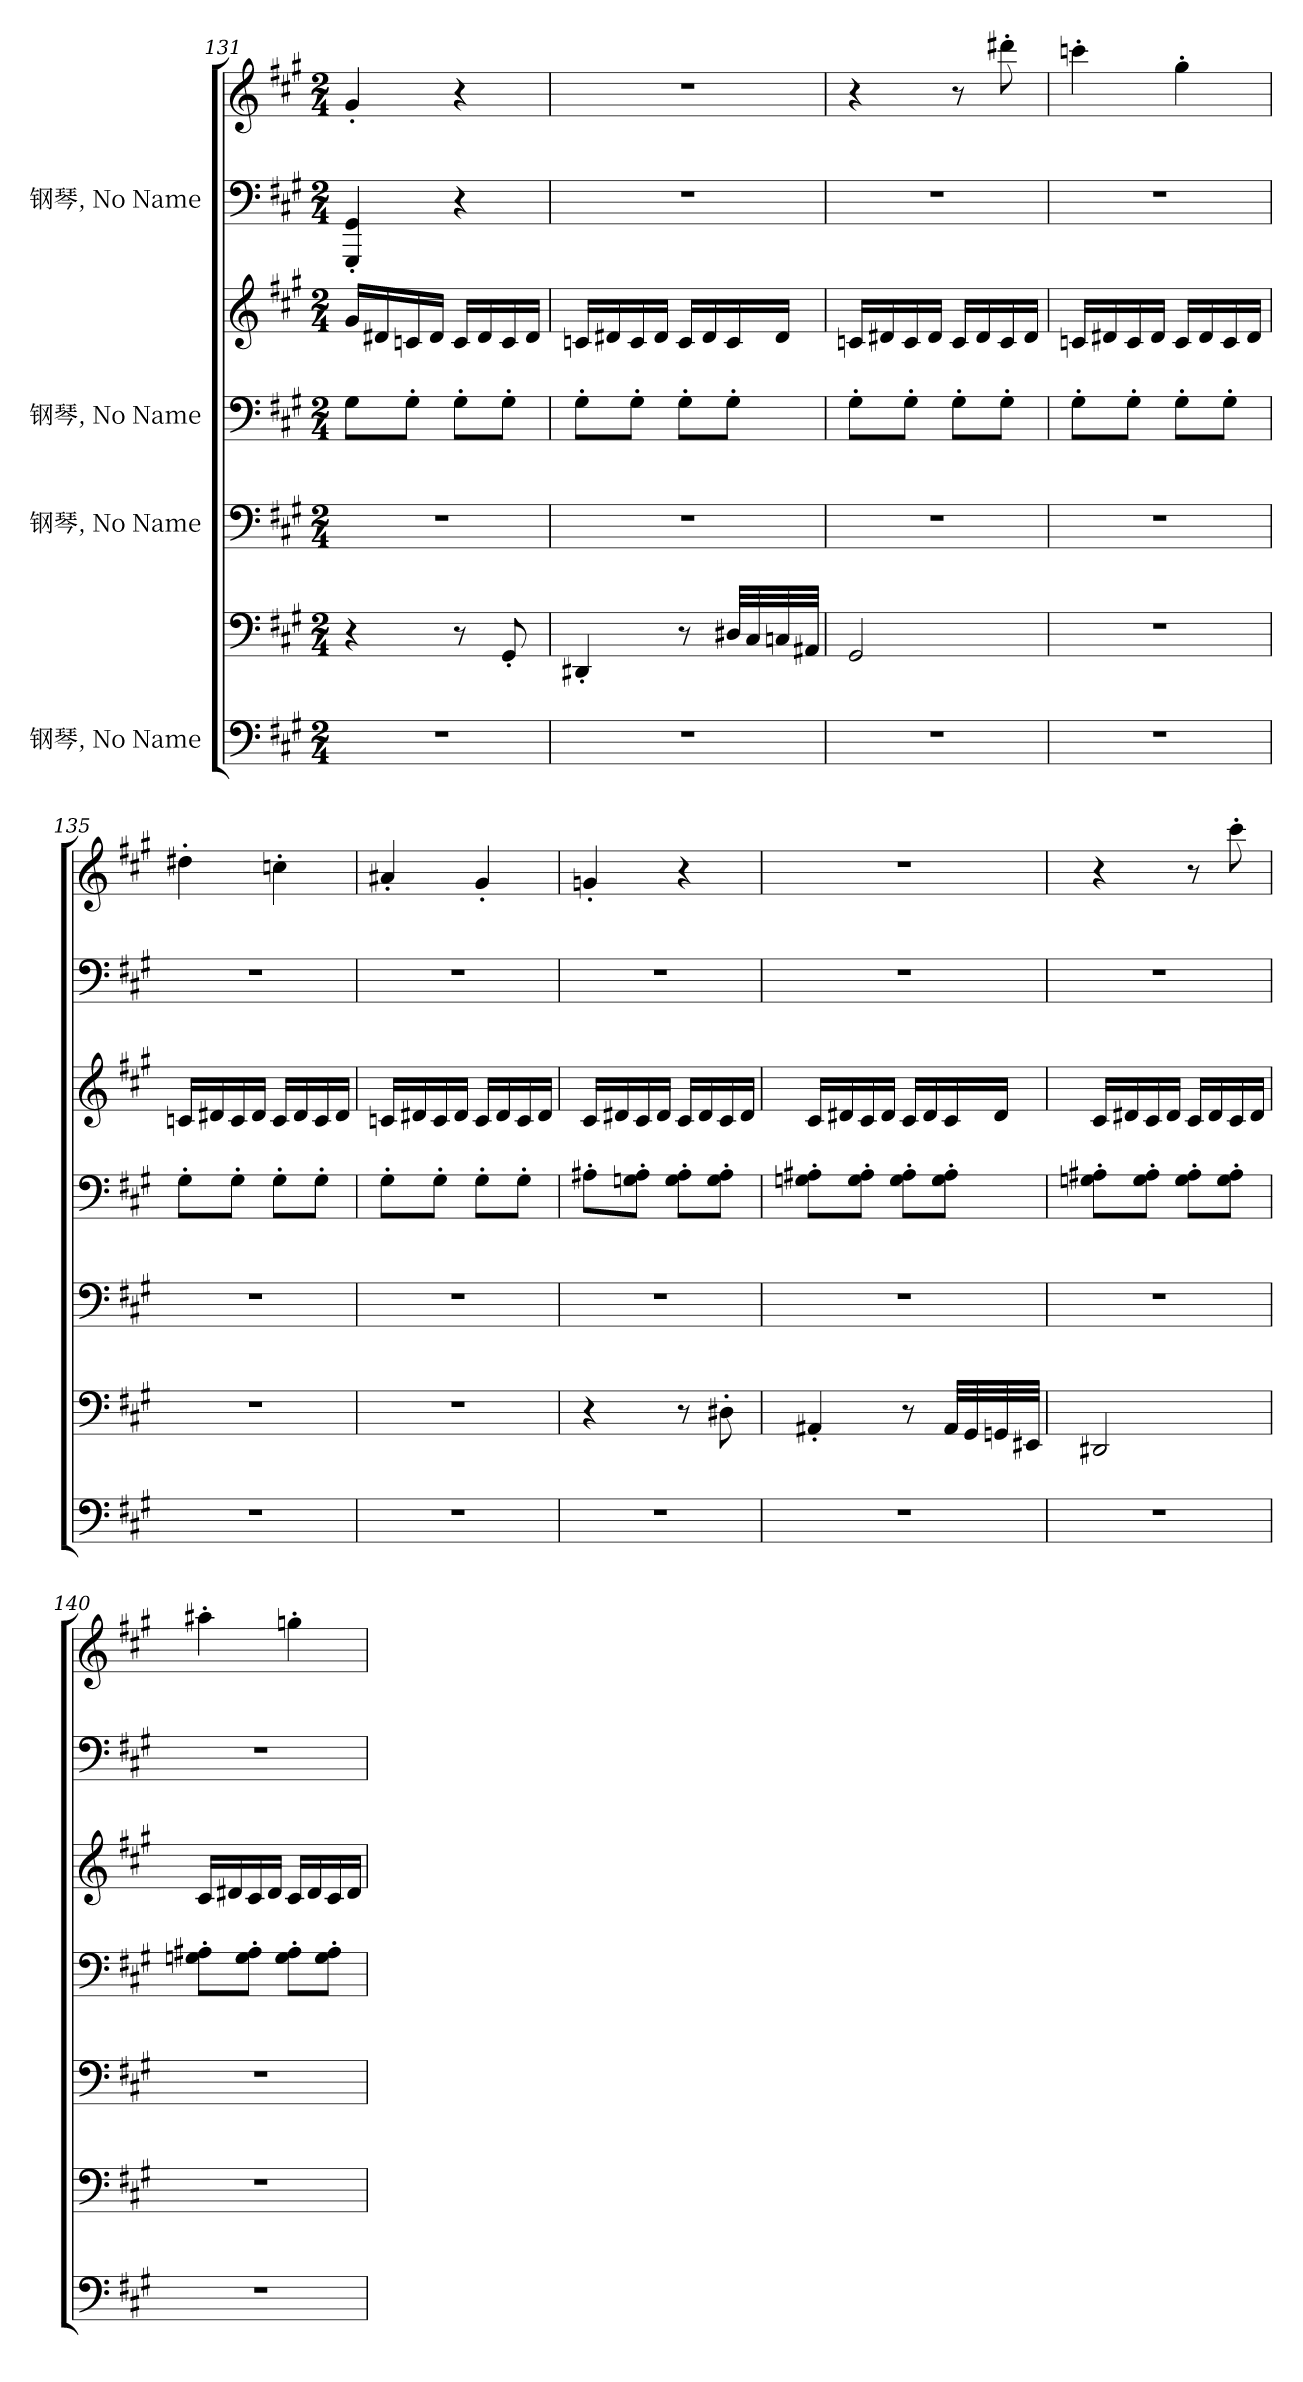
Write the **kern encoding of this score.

**kern	**kern	**kern	**kern	**kern	**kern	**kern
*part4	*part4	*part3	*part2	*part2	*part1	*part1
*staff7	*staff6	*staff5	*staff4	*staff3	*staff2	*staff1
*I"钢琴, No Name	*	*I"钢琴, No Name	*I"钢琴, No Name	*	*I"钢琴, No Name	*
!!LO:PB:g=z
*clefF4	*clefF4	*clefF4	*clefF4	*clefG2	*clefF4	*clefG2
*k[f#c#g#]	*k[f#c#g#]	*k[f#c#g#]	*k[f#c#g#]	*k[f#c#g#]	*k[f#c#g#]	*k[f#c#g#]
*M2/4	*M2/4	*M2/4	*M2/4	*M2/4	*M2/4	*M2/4
=131	=131	=131	=131	=131	=131	=131
2r	4r	2r	8G#\L	16g#/LL	4GGG#/' 4GG#/'	4g#'/
.	.	.	.	16d#X/	.	.
.	.	.	8G#'\J	16cn/	.	.
.	.	.	.	16d#/JJ	.	.
.	8r	.	8G#'\L	16c/LL	4r	4r
.	.	.	.	16d#/	.	.
.	8GG#'/	.	8G#'\J	16c/	.	.
.	.	.	.	16d#/JJ	.	.
=132	=132	=132	=132	=132	=132	=132
2r	4DD#X'/	2r	8G#'\L	16cn/LL	2r	2r
.	.	.	.	16d#X/	.	.
.	.	.	8G#'\J	16c/	.	.
.	.	.	.	16d#/JJ	.	.
.	8r	.	8G#'\L	16c/LL	.	.
.	.	.	.	16d#/	.	.
.	32D#X/LLL	.	8G#'\J	16c/	.	.
.	32C#/	.	.	.	.	.
.	32Cn/	.	.	16d#/JJ	.	.
.	32AA#X/JJJ	.	.	.	.	.
=133	=133	=133	=133	=133	=133	=133
2r	2GG#/	2r	8G#'\L	16cn/LL	2r	4r
.	.	.	.	16d#X/	.	.
.	.	.	8G#'\J	16c/	.	.
.	.	.	.	16d#/JJ	.	.
.	.	.	8G#'\L	16c/LL	.	8r
.	.	.	.	16d#/	.	.
.	.	.	8G#'\J	16c/	.	8ddd#X'\
.	.	.	.	16d#/JJ	.	.
=134	=134	=134	=134	=134	=134	=134
2r	2r	2r	8G#'\L	16cn/LL	2r	4cccn'\
.	.	.	.	16d#X/	.	.
.	.	.	8G#'\J	16c/	.	.
.	.	.	.	16d#/JJ	.	.
.	.	.	8G#'\L	16c/LL	.	4gg#'\
.	.	.	.	16d#/	.	.
.	.	.	8G#'\J	16c/	.	.
.	.	.	.	16d#/JJ	.	.
!!LO:PB:g=z
=135	=135	=135	=135	=135	=135	=135
2r	2r	2r	8G#'\L	16cn/LL	2r	4dd#X'\
.	.	.	.	16d#X/	.	.
.	.	.	8G#'\J	16c/	.	.
.	.	.	.	16d#/JJ	.	.
.	.	.	8G#'\L	16c/LL	.	4ccn'\
.	.	.	.	16d#/	.	.
.	.	.	8G#'\J	16c/	.	.
.	.	.	.	16d#/JJ	.	.
=136	=136	=136	=136	=136	=136	=136
2r	2r	2r	8G#'\L	16cn/LL	2r	4a#X'/
.	.	.	.	16d#X/	.	.
.	.	.	8G#'\J	16c/	.	.
.	.	.	.	16d#/JJ	.	.
.	.	.	8G#'\L	16c/LL	.	4g#'/
.	.	.	.	16d#/	.	.
.	.	.	8G#'\J	16c/	.	.
.	.	.	.	16d#/JJ	.	.
=137	=137	=137	=137	=137	=137	=137
2r	4r	2r	8A#X'\L	16c#/LL	2r	4gn'/
.	.	.	.	16d#X/	.	.
.	.	.	8Gn\' 8A#\'J	16c#/	.	.
.	.	.	.	16d#/JJ	.	.
.	8r	.	8G\' 8A#\'L	16c#/LL	.	4r
.	.	.	.	16d#/	.	.
.	8D#X'\	.	8G\' 8A#\'J	16c#/	.	.
.	.	.	.	16d#/JJ	.	.
!!LO:PB:g=z
=138	=138	=138	=138	=138	=138	=138
2r	4AA#X'/	2r	8Gn\' 8A#X\'L	16c#/LL	2r	2r
.	.	.	.	16d#X/	.	.
.	.	.	8G\' 8A#\'J	16c#/	.	.
.	.	.	.	16d#/JJ	.	.
.	8r	.	8G\' 8A#\'L	16c#/LL	.	.
.	.	.	.	16d#/	.	.
.	32AA#/LLL	.	8G\' 8A#\'J	16c#/	.	.
.	32GG#/	.	.	.	.	.
.	32GGn/	.	.	16d#/JJ	.	.
.	32EE#X/JJJ	.	.	.	.	.
=139	=139	=139	=139	=139	=139	=139
2r	2DD#X/	2r	8Gn\' 8A#X\'L	16c#/LL	2r	4r
.	.	.	.	16d#X/	.	.
.	.	.	8G\' 8A#\'J	16c#/	.	.
.	.	.	.	16d#/JJ	.	.
.	.	.	8G\' 8A#\'L	16c#/LL	.	8r
.	.	.	.	16d#/	.	.
.	.	.	8G\' 8A#\'J	16c#/	.	8ccc#'\
.	.	.	.	16d#/JJ	.	.
=140	=140	=140	=140	=140	=140	=140
2r	2r	2r	8Gn\' 8A#X\'L	16c#/LL	2r	4aa#X'\
.	.	.	.	16d#X/	.	.
.	.	.	8G\' 8A#\'J	16c#/	.	.
.	.	.	.	16d#/JJ	.	.
.	.	.	8G\' 8A#\'L	16c#/LL	.	4ggn'\
.	.	.	.	16d#/	.	.
.	.	.	8G\' 8A#\'J	16c#/	.	.
.	.	.	.	16d#/JJ	.	.
=	=	=	=	=	=	=
*-	*-	*-	*-	*-	*-	*-
